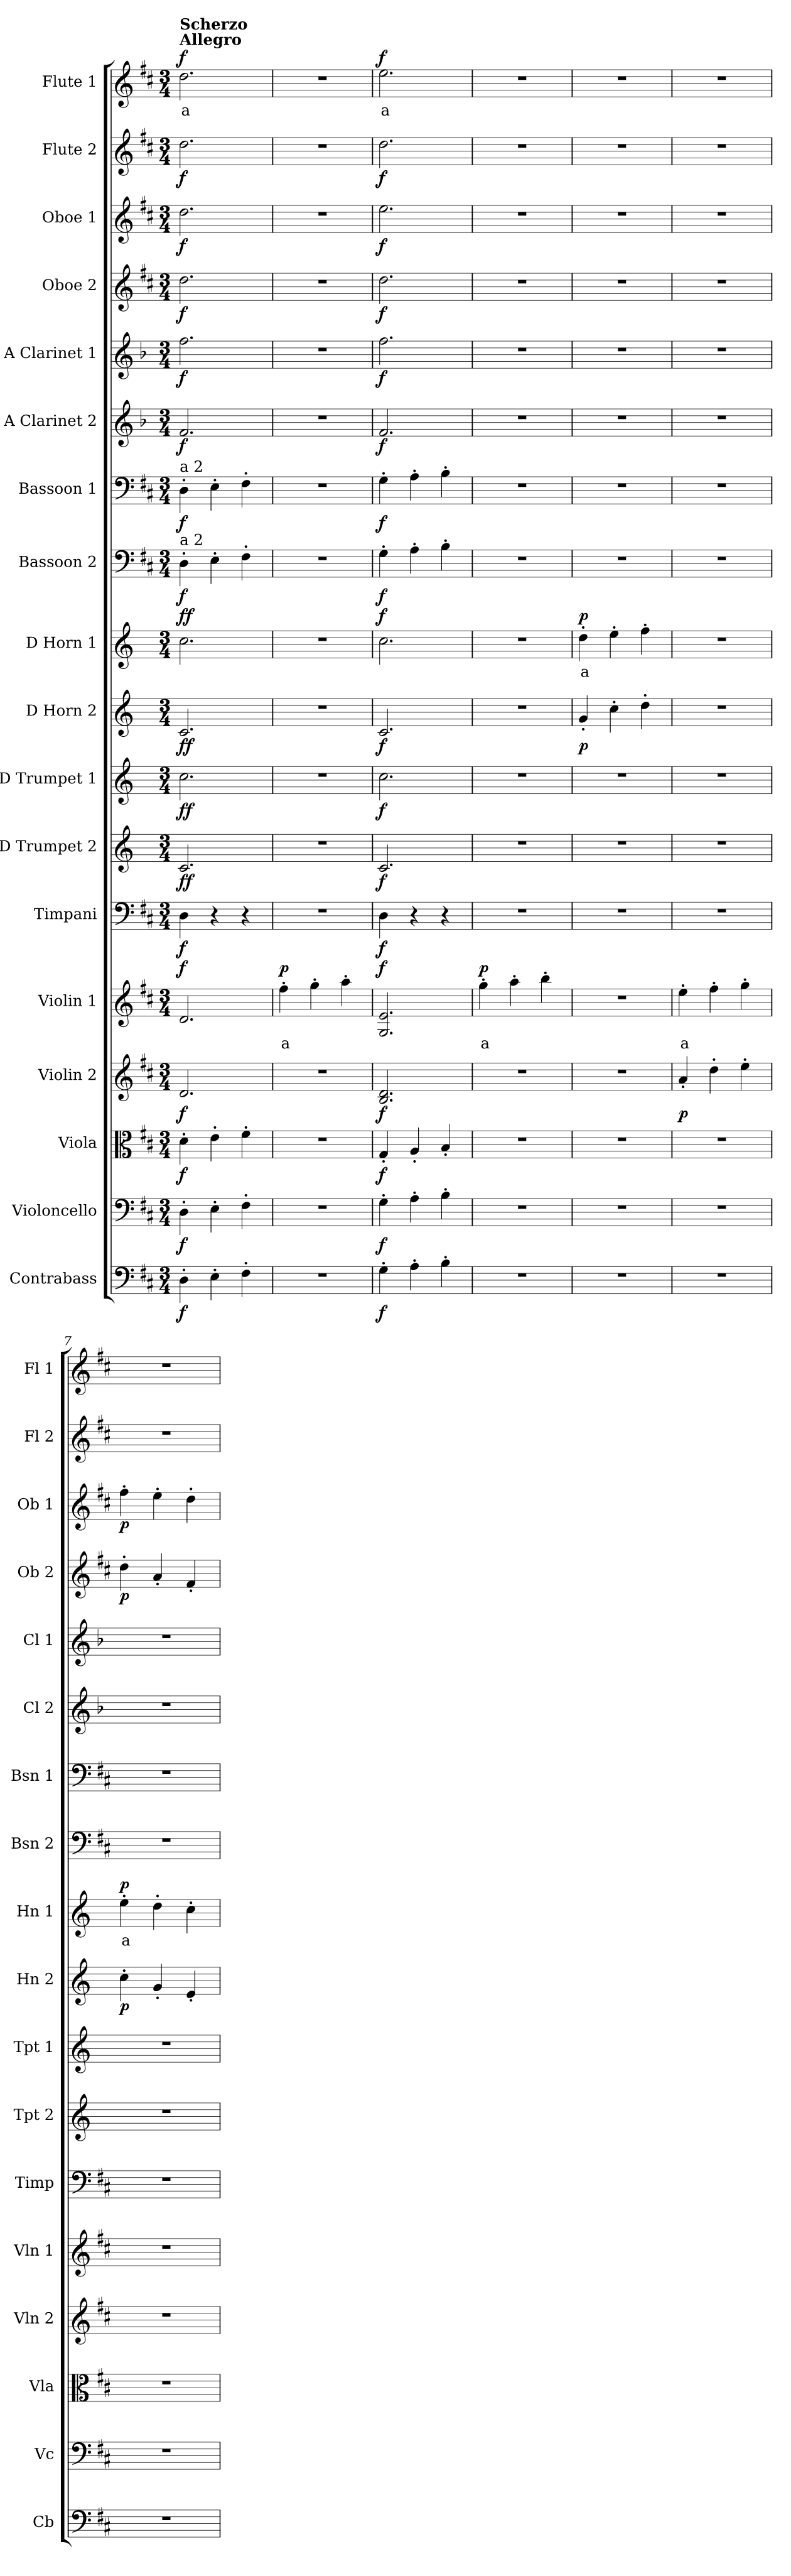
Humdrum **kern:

**kern	**dynam	**kern	**dynam	**kern	**dynam	**kern	**dynam	**kern	**text	**dynam	**kern	**dynam	**kern	**dynam	**kern	**dynam	**kern	**dynam	**kern	**text	**dynam	**kern	**dynam	**kern	**dynam	**kern	**dynam	**kern	**dynam	**kern	**dynam	**kern	**dynam	**kern	**dynam	**kern	**text	**dynam
*part18	*part18	*part17	*part17	*part16	*part16	*part15	*part15	*part14	*part14	*part14	*part13	*part13	*part12	*part12	*part11	*part11	*part10	*part10	*part9	*part9	*part9	*part8	*part8	*part7	*part7	*part6	*part6	*part5	*part5	*part4	*part4	*part3	*part3	*part2	*part2	*part1	*part1	*part1
*staff18	*staff18	*staff17	*staff17	*staff16	*staff16	*staff15	*staff15	*staff14	*staff14	*staff14	*staff13	*staff13	*staff12	*staff12	*staff11	*staff11	*staff10	*staff10	*staff9	*staff9	*staff9	*staff8	*staff8	*staff7	*staff7	*staff6	*staff6	*staff5	*staff5	*staff4	*staff4	*staff3	*staff3	*staff2	*staff2	*staff1	*staff1	*staff1
*I"Contrabass	*	*I"Violoncello	*	*I"Viola	*	*I"Violin 2	*	*I"Violin 1	*	*	*I"Timpani	*	*I"D Trumpet 2	*	*I"D Trumpet 1	*	*I"D Horn 2	*	*I"D Horn 1	*	*	*I"Bassoon 2	*	*I"Bassoon 1	*	*I"A Clarinet 2	*	*I"A Clarinet 1	*	*I"Oboe 2	*	*I"Oboe 1	*	*I"Flute 2	*	*I"Flute 1	*	*
*I'Cb	*	*I'Vc	*	*I'Vla	*	*I'Vln 2	*	*I'Vln 1	*	*	*I'Timp	*	*I'Tpt 2	*	*I'Tpt 1	*	*I'Hn 2	*	*I'Hn 1	*	*	*I'Bsn 2	*	*I'Bsn 1	*	*I'Cl 2	*	*I'Cl 1	*	*I'Ob 2	*	*I'Ob 1	*	*I'Fl 2	*	*I'Fl 1	*	*
*clefF4	*	*clefF4	*	*clefC3	*	*clefG2	*	*clefG2	*	*	*clefF4	*	*clefG2	*	*clefG2	*	*clefG2	*	*clefG2	*	*	*clefF4	*	*clefF4	*	*clefG2	*	*clefG2	*	*clefG2	*	*clefG2	*	*clefG2	*	*clefG2	*	*
*ITrd7c12	*	*	*	*	*	*	*	*	*	*	*	*	*ITrd-1c-2	*	*ITrd-1c-2	*	*ITrd6c10	*	*ITrd6c10	*	*	*	*	*	*	*ITrd2c3	*	*ITrd2c3	*	*	*	*	*	*	*	*	*	*
*k[f#c#]	*	*k[f#c#]	*	*k[f#c#]	*	*k[f#c#]	*	*k[f#c#]	*	*	*k[f#c#]	*	*k[f#c#]	*	*k[f#c#]	*	*k[f#c#]	*	*k[f#c#]	*	*	*k[f#c#]	*	*k[f#c#]	*	*k[f#c#]	*	*k[f#c#]	*	*k[f#c#]	*	*k[f#c#]	*	*k[f#c#]	*	*k[f#c#]	*	*
*M3/4	*	*M3/4	*	*M3/4	*	*M3/4	*	*M3/4	*	*	*M3/4	*	*M3/4	*	*M3/4	*	*M3/4	*	*M3/4	*	*	*M3/4	*	*M3/4	*	*M3/4	*	*M3/4	*	*M3/4	*	*M3/4	*	*M3/4	*	*M3/4	*	*
*MM300	*	*MM300	*	*MM300	*	*MM300	*	*MM300	*	*	*MM300	*	*MM300	*	*MM300	*	*MM300	*	*MM300	*	*	*MM300	*	*MM300	*	*MM300	*	*MM300	*	*MM300	*	*MM300	*	*MM300	*	*MM300	*	*
=1	=1	=1	=1	=1	=1	=1	=1	=1	=1	=1	=1	=1	=1	=1	=1	=1	=1	=1	=1	=1	=1	=1	=1	=1	=1	=1	=1	=1	=1	=1	=1	=1	=1	=1	=1	=1	=1	=1
!	!	!	!	!	!	!	!	!	!	!	!	!	!	!	!	!	!	!	!	!	!	!	!	!	!	!	!	!	!	!	!	!	!	!	!	!LO:TX:a:B:t=Allegro	!	!
!	!	!	!	!	!	!	!	!	!	!	!	!	!	!	!	!	!	!	!	!	!	!	!	!	!	!	!	!	!	!	!	!	!	!	!	!LO:TX:a:B:t=Scherzo	!	!
!	!	!	!	!	!	!	!	!	!	!	!	!	!	!	!	!	!	!	!	!	!	!	!	!LO:TX:a:t=a 2	!	!	!	!	!	!	!	!	!	!	!	!	!	!
!	!	!	!	!	!	!	!	!	!	!	!	!	!	!	!	!	!	!	!	!	!	!LO:TX:a:t=a 2	!	!	!	!	!	!	!	!	!	!	!	!	!	!	!	!
!	!LO:DY:b	!	!LO:DY:b	!	!LO:DY:b	!	!LO:DY:b	!	!	!LO:DY:b	!	!LO:DY:b	!	!LO:DY:b	!	!	!	!	!	!	!	!	!	!	!	!	!	!	!	!	!	!	!	!	!	!	!LO:LY:b:color=#FF0000	!
!	!	!	!	!	!	!	!	!	!	!	!	!	!	!LO:DY:n=1:b	!	!LO:DY:b	!	!	!	!	!	!	!	!	!	!	!	!	!	!	!	!	!	!	!	!	!	!
!	!	!	!	!	!	!	!	!	!	!	!	!	!	!	!	!LO:DY:n=1:b	!	!LO:DY:b	!	!	!	!	!	!	!	!	!	!	!	!	!	!	!	!	!	!	!	!
!	!	!	!	!	!	!	!	!	!	!	!	!	!	!	!	!	!	!LO:DY:n=1:b	!	!	!LO:DY:b	!	!	!	!	!	!	!	!	!	!	!	!	!	!	!	!	!
!	!	!	!	!	!	!	!	!	!	!	!	!	!	!	!	!	!	!	!	!	!LO:DY:n=1:b	!	!LO:DY:b	!	!LO:DY:b	!	!LO:DY:b	!	!LO:DY:b	!	!LO:DY:b	!	!LO:DY:b	!	!LO:DY:b	!	!	!LO:DY:b
4DD'\	f	4D'\	f	4d'\	f	2.d/	f	2.d/	.	f	4D\	f	2.d/	f f	2.dd\	f f	2.D/	f f	2.d\	.	f f	4D'\	f	4D'\	f	2.d/	f	2.dd\	f	2.dd\	f	2.dd\	f	2.dd\	f	2.dd\	a	f
4EE'\	.	4E'\	.	4e'\	.	.	.	.	.	.	4r	.	.	.	.	.	.	.	.	.	.	4E'\	.	4E'\	.	.	.	.	.	.	.	.	.	.	.	.	.	.
4FF#'\	.	4F#'\	.	4f#'\	.	.	.	.	.	.	4r	.	.	.	.	.	.	.	.	.	.	4F#'\	.	4F#'\	.	.	.	.	.	.	.	.	.	.	.	.	.	.
=2	=2	=2	=2	=2	=2	=2	=2	=2	=2	=2	=2	=2	=2	=2	=2	=2	=2	=2	=2	=2	=2	=2	=2	=2	=2	=2	=2	=2	=2	=2	=2	=2	=2	=2	=2	=2	=2	=2
!	!	!	!	!	!	!	!	!	!LO:LY:b:color=#FF0000	!LO:DY:b	!	!	!	!	!	!	!	!	!	!	!	!	!	!	!	!	!	!	!	!	!	!	!	!	!	!	!	!
2.r	.	2.r	.	2.r	.	2.r	.	4ff#'\	a	p	2.r	.	2.r	.	2.r	.	2.r	.	2.r	.	.	2.r	.	2.r	.	2.r	.	2.r	.	2.r	.	2.r	.	2.r	.	2.r	.	.
.	.	.	.	.	.	.	.	4gg'\	.	.	.	.	.	.	.	.	.	.	.	.	.	.	.	.	.	.	.	.	.	.	.	.	.	.	.	.	.	.
.	.	.	.	.	.	.	.	4aa'\	.	.	.	.	.	.	.	.	.	.	.	.	.	.	.	.	.	.	.	.	.	.	.	.	.	.	.	.	.	.
=3	=3	=3	=3	=3	=3	=3	=3	=3	=3	=3	=3	=3	=3	=3	=3	=3	=3	=3	=3	=3	=3	=3	=3	=3	=3	=3	=3	=3	=3	=3	=3	=3	=3	=3	=3	=3	=3	=3
!	!LO:DY:b	!	!LO:DY:b	!	!LO:DY:b	!	!LO:DY:b	!	!	!LO:DY:b	!	!LO:DY:b	!	!LO:DY:b	!	!LO:DY:b	!	!LO:DY:b	!	!	!LO:DY:b	!	!LO:DY:b	!	!LO:DY:b	!	!LO:DY:b	!	!LO:DY:b	!	!LO:DY:b	!	!LO:DY:b	!	!LO:DY:b	!	!LO:LY:b:color=#FF0000	!LO:DY:b
4GG'\	f	4G'\	f	4G'/	f	2.B/ 2.d/	f	2.G/ 2.e/	.	f	4D\	f	2.d/	f	2.dd\	f	2.D/	f	2.d\	.	f	4G'\	f	4G'\	f	2.d/	f	2.dd\	f	2.dd\	f	2.ee\	f	2.dd\	f	2.ee\	a	f
4AA'\	.	4A'\	.	4A'/	.	.	.	.	.	.	4r	.	.	.	.	.	.	.	.	.	.	4A'\	.	4A'\	.	.	.	.	.	.	.	.	.	.	.	.	.	.
4BB'\	.	4B'\	.	4B'/	.	.	.	.	.	.	4r	.	.	.	.	.	.	.	.	.	.	4B'\	.	4B'\	.	.	.	.	.	.	.	.	.	.	.	.	.	.
=4	=4	=4	=4	=4	=4	=4	=4	=4	=4	=4	=4	=4	=4	=4	=4	=4	=4	=4	=4	=4	=4	=4	=4	=4	=4	=4	=4	=4	=4	=4	=4	=4	=4	=4	=4	=4	=4	=4
!	!	!	!	!	!	!	!	!	!LO:LY:b:color=#FF0000	!LO:DY:b	!	!	!	!	!	!	!	!	!	!	!	!	!	!	!	!	!	!	!	!	!	!	!	!	!	!	!	!
2.r	.	2.r	.	2.r	.	2.r	.	4gg'\	a	p	2.r	.	2.r	.	2.r	.	2.r	.	2.r	.	.	2.r	.	2.r	.	2.r	.	2.r	.	2.r	.	2.r	.	2.r	.	2.r	.	.
.	.	.	.	.	.	.	.	4aa'\	.	.	.	.	.	.	.	.	.	.	.	.	.	.	.	.	.	.	.	.	.	.	.	.	.	.	.	.	.	.
.	.	.	.	.	.	.	.	4bb'\	.	.	.	.	.	.	.	.	.	.	.	.	.	.	.	.	.	.	.	.	.	.	.	.	.	.	.	.	.	.
=5	=5	=5	=5	=5	=5	=5	=5	=5	=5	=5	=5	=5	=5	=5	=5	=5	=5	=5	=5	=5	=5	=5	=5	=5	=5	=5	=5	=5	=5	=5	=5	=5	=5	=5	=5	=5	=5	=5
!	!	!	!	!	!	!	!	!	!	!	!	!	!	!	!	!	!	!LO:DY:b	!	!LO:LY:b:color=#FF0000	!LO:DY:b	!	!	!	!	!	!	!	!	!	!	!	!	!	!	!	!	!
2.r	.	2.r	.	2.r	.	2.r	.	2.r	.	.	2.r	.	2.r	.	2.r	.	4A'/	p	4e'\	a	p	2.r	.	2.r	.	2.r	.	2.r	.	2.r	.	2.r	.	2.r	.	2.r	.	.
.	.	.	.	.	.	.	.	.	.	.	.	.	.	.	.	.	4d'\	.	4f#'\	.	.	.	.	.	.	.	.	.	.	.	.	.	.	.	.	.	.	.
.	.	.	.	.	.	.	.	.	.	.	.	.	.	.	.	.	4e'\	.	4g'\	.	.	.	.	.	.	.	.	.	.	.	.	.	.	.	.	.	.	.
=6	=6	=6	=6	=6	=6	=6	=6	=6	=6	=6	=6	=6	=6	=6	=6	=6	=6	=6	=6	=6	=6	=6	=6	=6	=6	=6	=6	=6	=6	=6	=6	=6	=6	=6	=6	=6	=6	=6
!	!	!	!	!	!	!	!LO:DY:b	!	!LO:LY:b:color=#FF0000	!	!	!	!	!	!	!	!	!	!	!	!	!	!	!	!	!	!	!	!	!	!	!	!	!	!	!	!	!
2.r	.	2.r	.	2.r	.	4a'/	p	4ee'\	a	.	2.r	.	2.r	.	2.r	.	2.r	.	2.r	.	.	2.r	.	2.r	.	2.r	.	2.r	.	2.r	.	2.r	.	2.r	.	2.r	.	.
.	.	.	.	.	.	4dd'\	.	4ff#'\	.	.	.	.	.	.	.	.	.	.	.	.	.	.	.	.	.	.	.	.	.	.	.	.	.	.	.	.	.	.
.	.	.	.	.	.	4ee'\	.	4gg'\	.	.	.	.	.	.	.	.	.	.	.	.	.	.	.	.	.	.	.	.	.	.	.	.	.	.	.	.	.	.
=7	=7	=7	=7	=7	=7	=7	=7	=7	=7	=7	=7	=7	=7	=7	=7	=7	=7	=7	=7	=7	=7	=7	=7	=7	=7	=7	=7	=7	=7	=7	=7	=7	=7	=7	=7	=7	=7	=7
!	!	!	!	!	!	!	!	!	!	!	!	!	!	!	!	!	!	!LO:DY:b	!	!LO:LY:b:color=#FF0000	!LO:DY:b	!	!	!	!	!	!	!	!	!	!LO:DY:b	!	!LO:DY:b	!	!	!	!	!
2.r	.	2.r	.	2.r	.	2.r	.	2.r	.	.	2.r	.	2.r	.	2.r	.	4d'\	p	4f#'\	a	p	2.r	.	2.r	.	2.r	.	2.r	.	4dd'\	p	4ff#'\	p	2.r	.	2.r	.	.
.	.	.	.	.	.	.	.	.	.	.	.	.	.	.	.	.	4A'/	.	4e'\	.	.	.	.	.	.	.	.	.	.	4a'/	.	4ee'\	.	.	.	.	.	.
.	.	.	.	.	.	.	.	.	.	.	.	.	.	.	.	.	4F#'/	.	4d'\	.	.	.	.	.	.	.	.	.	.	4f#'/	.	4dd'\	.	.	.	.	.	.
=	=	=	=	=	=	=	=	=	=	=	=	=	=	=	=	=	=	=	=	=	=	=	=	=	=	=	=	=	=	=	=	=	=	=	=	=	=	=
*-	*-	*-	*-	*-	*-	*-	*-	*-	*-	*-	*-	*-	*-	*-	*-	*-	*-	*-	*-	*-	*-	*-	*-	*-	*-	*-	*-	*-	*-	*-	*-	*-	*-	*-	*-	*-	*-	*-
